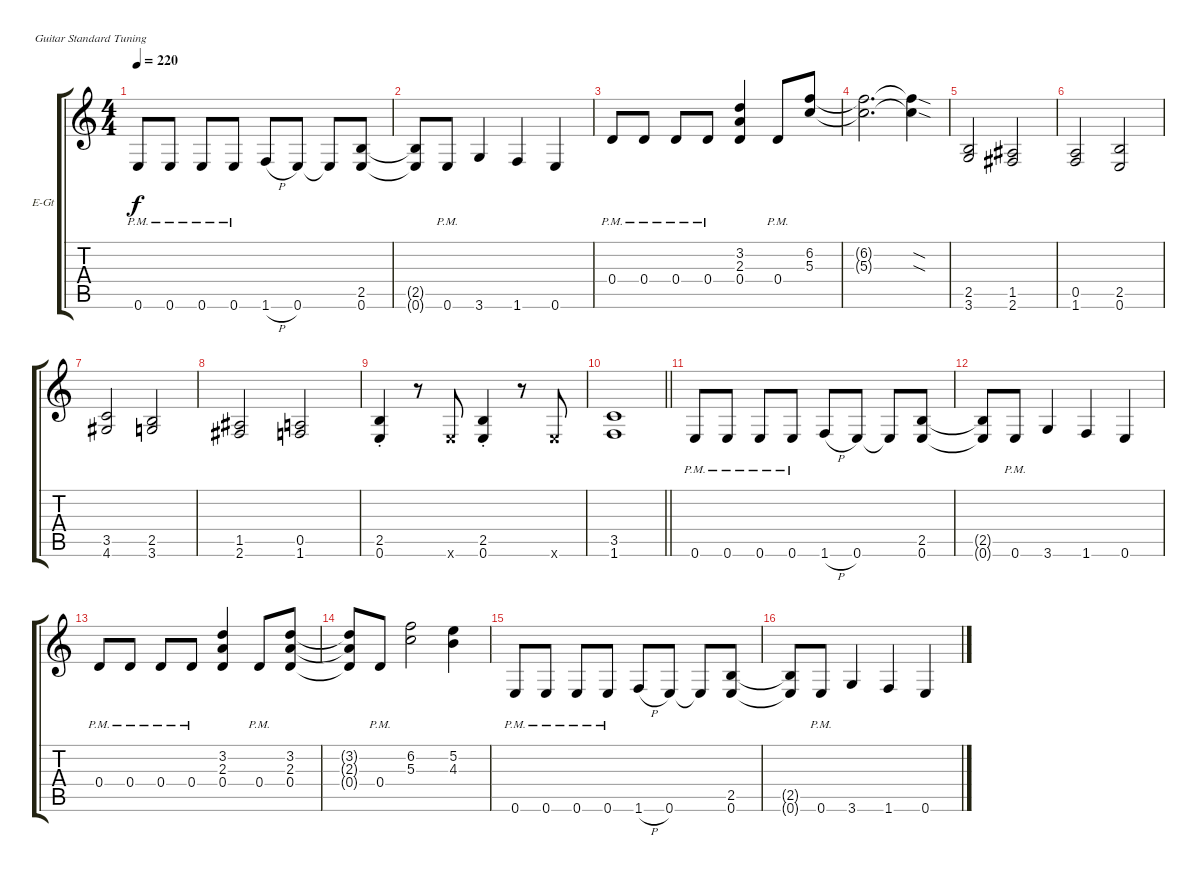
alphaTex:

\bracketExtendMode groupsimilarinstruments
\firstSystemTrackNameOrientation horizontal
\otherSystemsTrackNameOrientation horizontal
\track ("Herman Frank" "E-Gt") {instrument distortionguitar}
\staff {score tabs}
\tuning (E4 B3 G3 D3 A2 E2)
\ts (4 4)
\tempo 220
\clef g2
\ks c
0.6{pm}.8{dy f} 0.6{pm}.8 0.6{pm}.8 0.6{pm}.8 1.6{h}.8 0.6.8 0.6{t}.8 (2.5 0.6).8 |
(2.5{t} 0.6{t}).8 0.6{pm}.8 3.6.4 1.6.4 0.6.4 |
0.4{pm}.8 0.4{pm}.8 0.4{pm}.8 0.4{pm}.8 (3.2 2.3 0.4).4 0.4{pm}.8 (6.2 5.3).8 |
(6.2{t} 5.3{t}).2{d} (6.2{sod t} 5.3{sod t}).4 |
(2.5 3.6).2 (1.5 2.6).2 |
(0.5 1.6).2 (2.5 0.6).2 |
(3.5 4.6).2 (2.5 3.6).2 |
(1.5 2.6).2 (0.5 1.6).2 |
(2.5{st} 0.6{st}).4 r.8 0.6{x}.8 (2.5{st} 0.6{st}).4 r.8 0.6{x}.8 |
\barLineRight lightlight
(3.5 1.6).1 |
0.6{pm}.8 0.6{pm}.8 0.6{pm}.8 0.6{pm}.8 1.6{h}.8 0.6.8 0.6{t}.8 (2.5 0.6).8 |
(2.5{t} 0.6{t}).8 0.6{pm}.8 3.6.4 1.6.4 0.6.4 |
0.4{pm}.8 0.4{pm}.8 0.4{pm}.8 0.4{pm}.8 (3.2 2.3 0.4).4 0.4{pm}.8 (3.2 2.3 0.4).8 |
(3.2{t} 2.3{t} 0.4{t}).8 0.4{pm}.8 (6.2 5.3).2 (5.2 4.3).4 |
0.6{pm}.8 0.6{pm}.8 0.6{pm}.8 0.6{pm}.8 1.6{h}.8 0.6.8 0.6{t}.8 (2.5 0.6).8 |
(2.5{t} 0.6{t}).8 0.6{pm}.8 3.6.4 1.6.4 0.6.4
